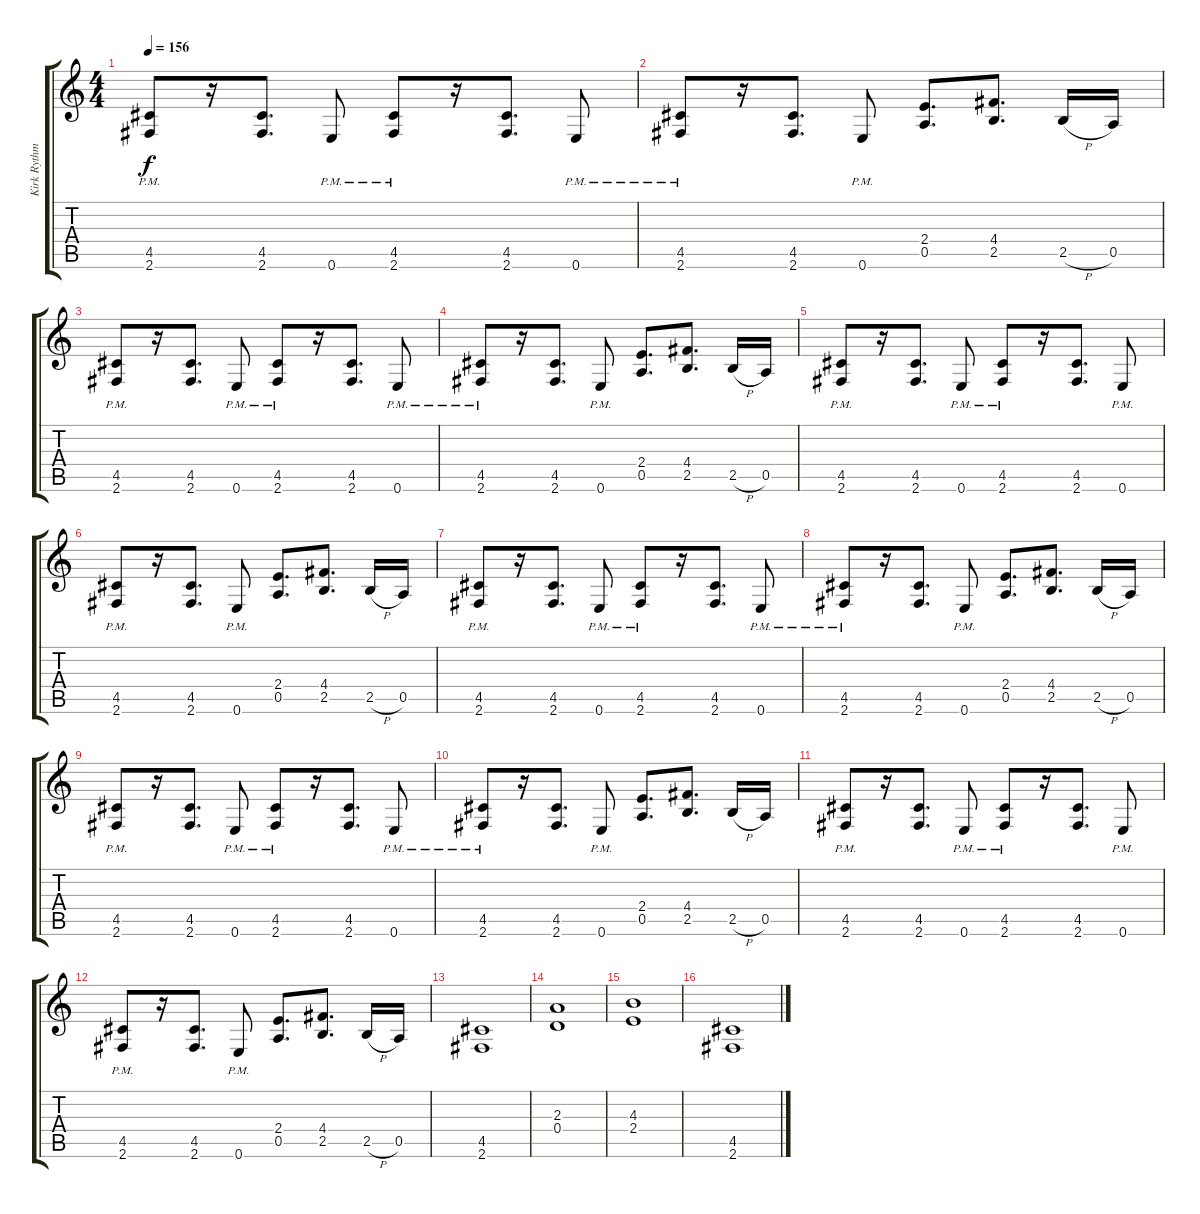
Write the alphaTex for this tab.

\track ("Kirk Rythm" "Kirk Rythm") {instrument distortionguitar}
\staff {score tabs}
\tuning (E4 B3 G3 D3 A2 E2) {hide}
\ts (4 4)
\tempo 156
\clef g2
\ks c
(4.5{pm} 2.6{pm}).8{dy f} r.16 (4.5 2.6).8{d} 0.6{pm}.8 (4.5{pm} 2.6{pm}).8 r.16 (4.5 2.6).8{d} 0.6{pm}.8 |
(4.5{pm} 2.6{pm}).8 r.16 (4.5 2.6).8{d} 0.6{pm}.8 (2.4 0.5).8{d} (4.4 2.5).8{d} 2.5{h}.16 0.5.16 |
(4.5{pm} 2.6{pm}).8 r.16 (4.5 2.6).8{d} 0.6{pm}.8 (4.5{pm} 2.6{pm}).8 r.16 (4.5 2.6).8{d} 0.6{pm}.8 |
(4.5{pm} 2.6{pm}).8 r.16 (4.5 2.6).8{d} 0.6{pm}.8 (2.4 0.5).8{d} (4.4 2.5).8{d} 2.5{h}.16 0.5.16 |
(4.5{pm} 2.6{pm}).8 r.16 (4.5 2.6).8{d} 0.6{pm}.8 (4.5{pm} 2.6{pm}).8 r.16 (4.5 2.6).8{d} 0.6{pm}.8 |
(4.5{pm} 2.6{pm}).8 r.16 (4.5 2.6).8{d} 0.6{pm}.8 (2.4 0.5).8{d} (4.4 2.5).8{d} 2.5{h}.16 0.5.16 |
(4.5{pm} 2.6{pm}).8 r.16 (4.5 2.6).8{d} 0.6{pm}.8 (4.5{pm} 2.6{pm}).8 r.16 (4.5 2.6).8{d} 0.6{pm}.8 |
(4.5{pm} 2.6{pm}).8 r.16 (4.5 2.6).8{d} 0.6{pm}.8 (2.4 0.5).8{d} (4.4 2.5).8{d} 2.5{h}.16 0.5.16 |
(4.5{pm} 2.6{pm}).8 r.16 (4.5 2.6).8{d} 0.6{pm}.8 (4.5{pm} 2.6{pm}).8 r.16 (4.5 2.6).8{d} 0.6{pm}.8 |
(4.5{pm} 2.6{pm}).8 r.16 (4.5 2.6).8{d} 0.6{pm}.8 (2.4 0.5).8{d} (4.4 2.5).8{d} 2.5{h}.16 0.5.16 |
(4.5{pm} 2.6{pm}).8 r.16 (4.5 2.6).8{d} 0.6{pm}.8 (4.5{pm} 2.6{pm}).8 r.16 (4.5 2.6).8{d} 0.6{pm}.8 |
(4.5{pm} 2.6{pm}).8 r.16 (4.5 2.6).8{d} 0.6{pm}.8 (2.4 0.5).8{d} (4.4 2.5).8{d} 2.5{h}.16 0.5.16 |
(4.5 2.6).1 |
(2.3 0.4).1 |
(4.3 2.4).1 |
(4.5 2.6).1
